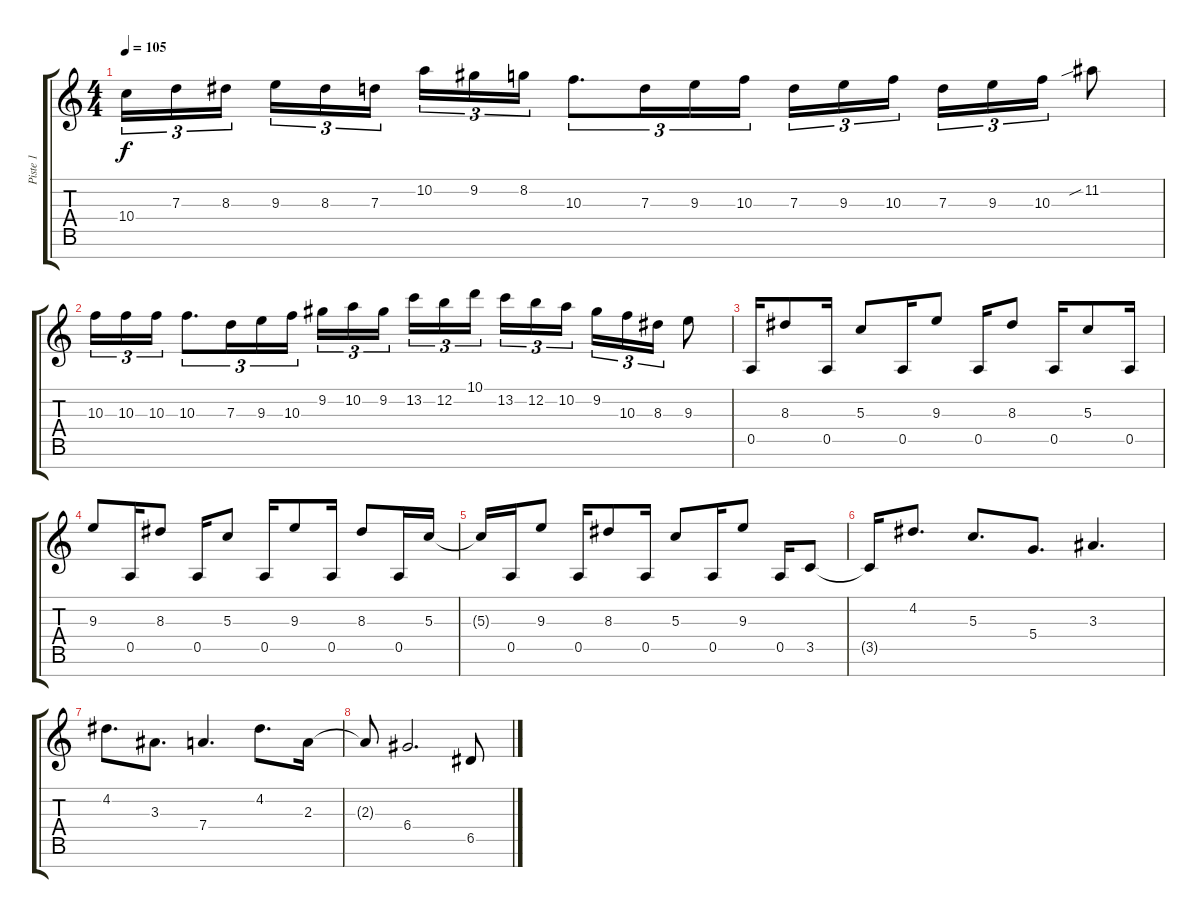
\track ("Piste 1" "Piste 1") {instrument distortionguitar}
\staff {score tabs}
\tuning (E4 B3 G3 D3 A2 E2 B1) {hide}
\ts (4 4)
\tempo 105
\clef g2
\ks c
10.4.16{tu (3 2) dy f} 7.3.16{tu (3 2)} 8.3.16{tu (3 2) beam splitsecondary} 9.3.16{tu (3 2)} 8.3.16{tu (3 2)} 7.3.16{tu (3 2)} 10.2.16{tu (3 2)} 9.2.16{tu (3 2)} 8.2.16{tu (3 2)} 10.3.8{d tu (3 2)} 7.3.16{tu (3 2)} 9.3.16{tu (3 2)} 10.3.16{tu (3 2) beam splitsecondary} 7.3.16{tu (3 2)} 9.3.16{tu (3 2)} 10.3.16{tu (3 2)} 7.3.16{tu (3 2)} 9.3.16{tu (3 2)} 10.3.16{tu (3 2)} 11.2{sib}.8 |
10.3.16{tu (3 2)} 10.3.16{tu (3 2)} 10.3.16{tu (3 2)} 10.3.8{d tu (3 2)} 7.3.16{tu (3 2)} 9.3.16{tu (3 2)} 10.3.16{tu (3 2) beam splitsecondary} 9.2.16{tu (3 2)} 10.2.16{tu (3 2)} 9.2.16{tu (3 2)} 13.2.16{tu (3 2)} 12.2.16{tu (3 2)} 10.1.16{tu (3 2) beam splitsecondary} 13.2.16{tu (3 2)} 12.2.16{tu (3 2)} 10.2.16{tu (3 2)} 9.2.16{tu (3 2)} 10.3.16{tu (3 2)} 8.3.16{tu (3 2)} 9.3.8 |
0.5.16 8.3.8 0.5.16 5.3.8 0.5.16 9.3.8 0.5.16 8.3.8 0.5.16 5.3.8 0.5.16 |
9.3.8 0.5.16 8.3.8 0.5.16 5.3.8 0.5.16 9.3.8 0.5.16 8.3.8 0.5.16 5.3.16 |
5.3{t}.16 0.5.16 9.3.8 0.5.16 8.3.8 0.5.16 5.3.8 0.5.16 9.3.8 0.5.16 3.5.8 |
3.5{t}.16 4.2.8{d} 5.3.8{d} 5.4.8{d} 3.3.4{d} |
4.2.8{d} 3.3.8{d} 7.4.4{d} 4.2.8{d} 2.3.16 |
2.3{t}.8 6.4.2{d} 6.5.8
